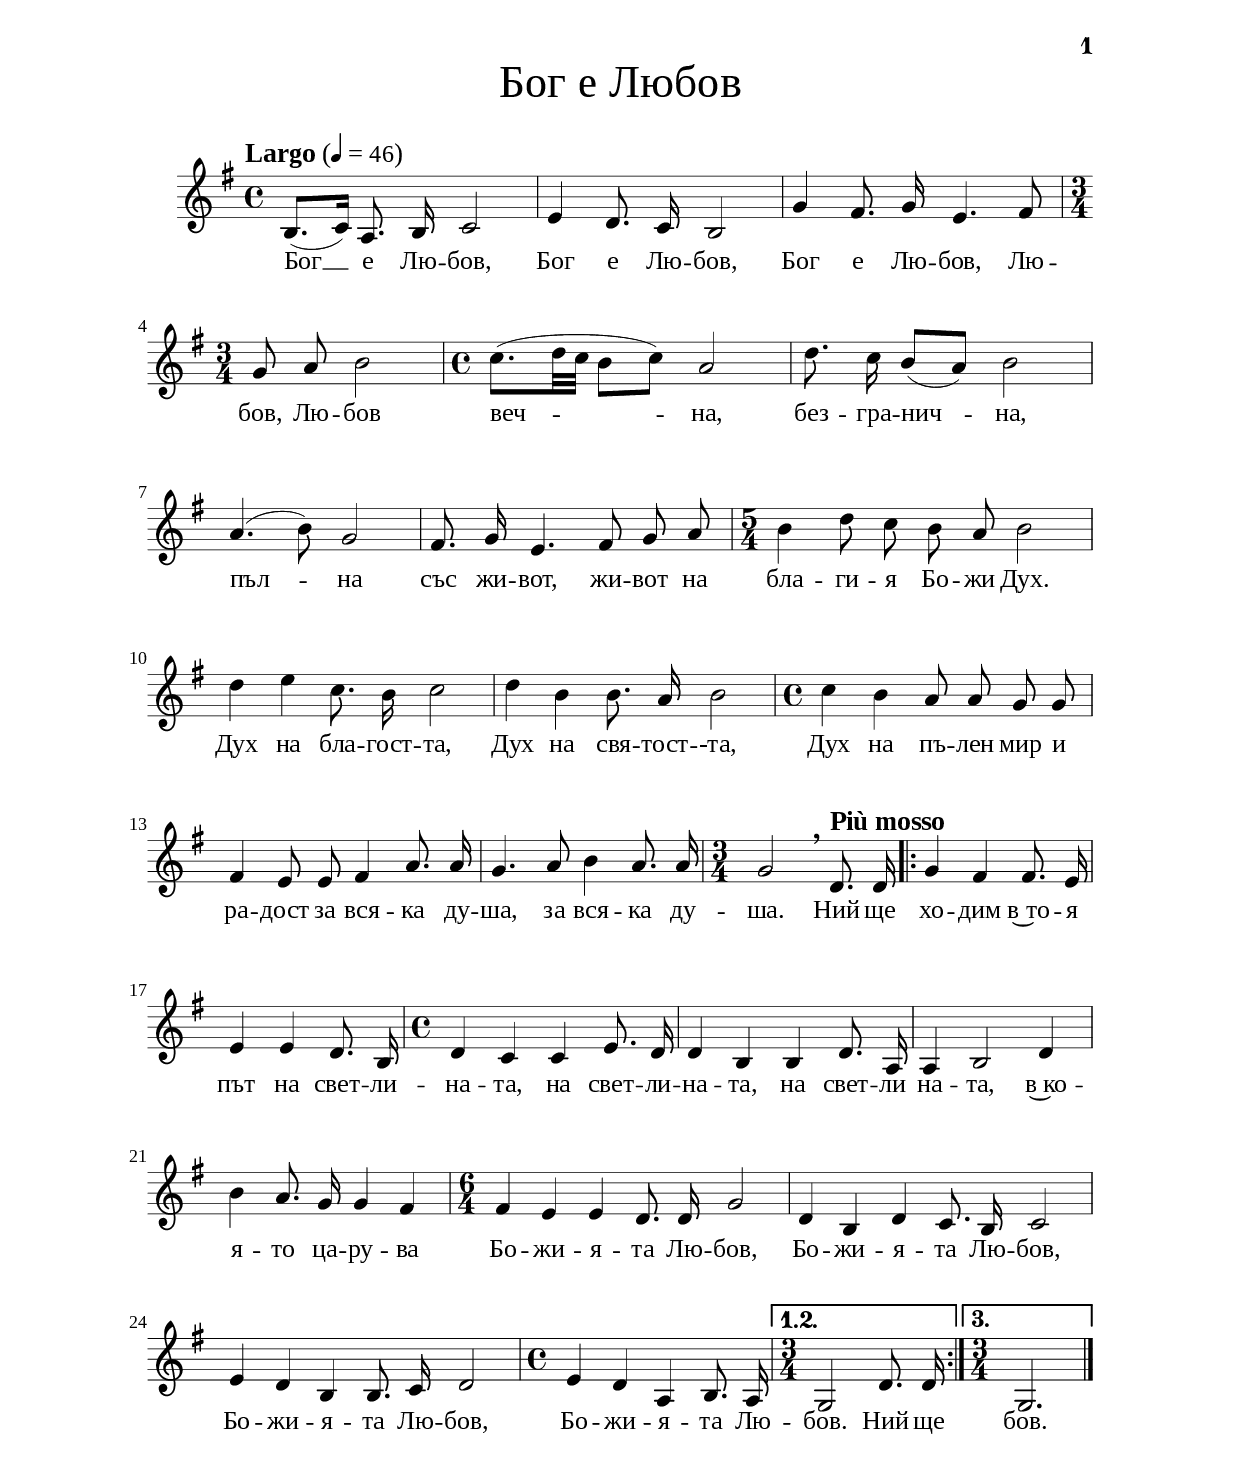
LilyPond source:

\version "2.24.4"

% include paper part and global functions
\include "include/globals.ily"

\bookpart {
  \label #'ref082
  \tocItem \markup "Бог е Любов"
  \include "include/bookpart-paper.ily"
  \score {
    \include "include/score-layout.ily"

    \new Voice \relative c' {
      \clef treble
      \key g \major
      \time 4/4
      \tempoFunc "Largo" 4 "46"

      \autoBeamOff

      b8. [(c16)] a8. b16 c2 |
      e4 d8. c16 b2 |
      g'4 fis8. g16 e4. fis8 | \break

      \time 3/4 g8 a8 b2 |
      \time 4/4 c8. [(d32 c32] b8 [c8]) a2 |
      d8. c16 b8 [(a8)] b2 | \break

      a4. (b8) g2 |
      fis8. g16 e4. fis8 g8 a8 |
      \time 5/4 b4 d8 c8 b8 a8 b2 | \break

      d4 e4 c8. b16 c2 |
      d4 b4 b8. a16 b2 |
      \time 4/4 c4 b4 a8 a8 g8 g8 | \break

      fis4 e8 e8 fis4 a8. a16 |
      g4. a8 b4 a8. a16 |
      \time 3/4 g2 \breathe \tempo "Più mosso"  d8. d16 |
      \repeat volta 3 {
        g4 fis4 fis8. e16 | \break

        e4 e4 d8. b16 |
        \time 4/4 d4 c4 c4 e8. d16 |
        d4 b4 b4 d8. a16 |
        a4 b2 d4 | \break

        b'4 a8. g16 g4 fis4 |
        \time 6/4 fis4 e4 e4 d8. d16 g2 |
        d4 b4 d4 c8. b16 c2 | \break

        e4 d4 b4 b8. c16 d2 |
        \time 4/4 e4 d4 a4 b8. a16 |
      } % repeat
      \alternative {
        { \time 3/4 g2 d'8. d16 }
        { \time 3/4 g,2.  \bar "|." }
      }
    }

    \addlyrics {
      Бог __ е Лю -- бов, | Бог е Лю -- бов, | Бог е Лю -- бов, Лю -- |
      бов, Лю -- бов  | веч -- на, | без -- гра -- нич -- на, |
      пъл -- на | със жи -- вот, жи -- вот на | бла -- ги -- я Бо -- жи  Дух.
      Дух на бла -- гост -- та, | Дух на свя -- тост -- -та, | Дух на пъ -- лен мир и |
      ра -- дост за вся -- ка ду -- ша, за вся -- ка ду -- | ша. Ний щe | хо -- дим в~то -- я |
      път  на свет -- ли -- | на -- та, на свет -- ли -- | на -- та, на свет -- ли | на -- та, в~ко -- |
      я -- то ца -- ру -- ва | Бо -- жи -- я -- та Лю -- бов, | Бо -- жи -- я -- та Лю -- бов, |
      Бо -- жи -- я -- та Лю -- бов, | Бо -- жи -- я -- та Лю -- | бов. Ний ще | бов.}

      \header {
        title = \titleFunc #'ref_desc_5 "Бог е Любов" "Bog e Ljubov"
      }

      \midi{}

    } % score

  } % bookpart
